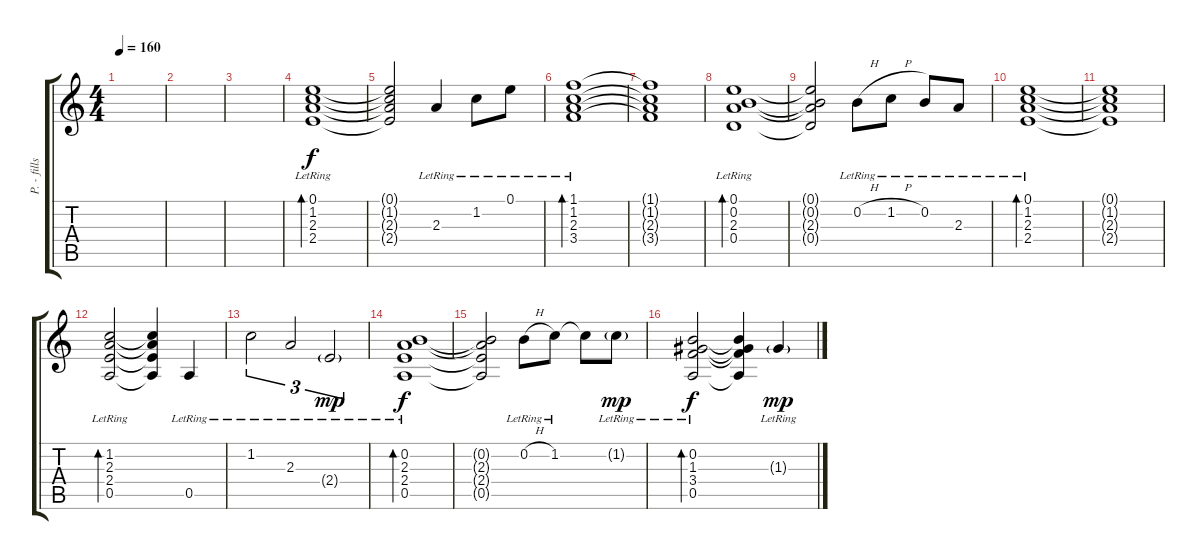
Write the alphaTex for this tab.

\track ("P. - fills" "P. - fills") {instrument distortionguitar}
\staff {score tabs}
\tuning (E4 B3 G3 D3 A2 E2) {hide}
\ts (4 4)
\tempo 160
\clef g2
\ks c
|
|
|
(0.1{lr} 1.2{lr} 2.3{lr} 2.4{lr}).1{bd 120} |
(0.1{t} 1.2{t} 2.3{t} 2.4{t}).2 2.3{lr}.4 1.2{lr}.8 0.1{lr}.8 |
(1.1{lr} 1.2{lr} 2.3{lr} 3.4{lr}).1{bd 120} |
(1.1{t} 1.2{t} 2.3{t} 3.4{t}).1 |
(0.1{lr} 0.2{lr} 2.3{lr} 0.4{lr}).1{bd 120} |
(0.1{t} 0.2{t} 2.3{t} 0.4{t}).2 0.2{h lr}.8 1.2{h lr}.8 0.2{lr}.8 2.3{lr}.8 |
(0.1{lr} 1.2{lr} 2.3{lr} 2.4{lr}).1{bd 120} |
(0.1{t} 1.2{t} 2.3{t} 2.4{t}).1 |
(1.2{lr} 2.3{lr} 2.4{lr} 0.5{lr}).2{bd 120} (1.2{t} 2.3{t} 2.4{t} 0.5{t}).4 0.5{lr}.4 |
1.2{lr}.2{tu (3 2)} 2.3{lr}.2{tu (3 2)} 2.4{g lr}.2{tu (3 2) dy mp} |
(0.2{lr} 2.3{lr} 2.4{lr} 0.5{lr}).1{bd 120 dy f} |
(0.2{t} 2.3{t} 2.4{t} 0.5{t}).2 0.2{h lr}.8 1.2{lr}.8 1.2{t}.8 1.2{g lr}.8{dy mp} |
(0.2{lr} 1.3{lr} 3.4{lr} 0.5{lr}).2{bd 120 dy f} (0.2{t} 1.3{t} 3.4{t} 0.5{t}).4 1.3{g lr}.4{dy mp}
